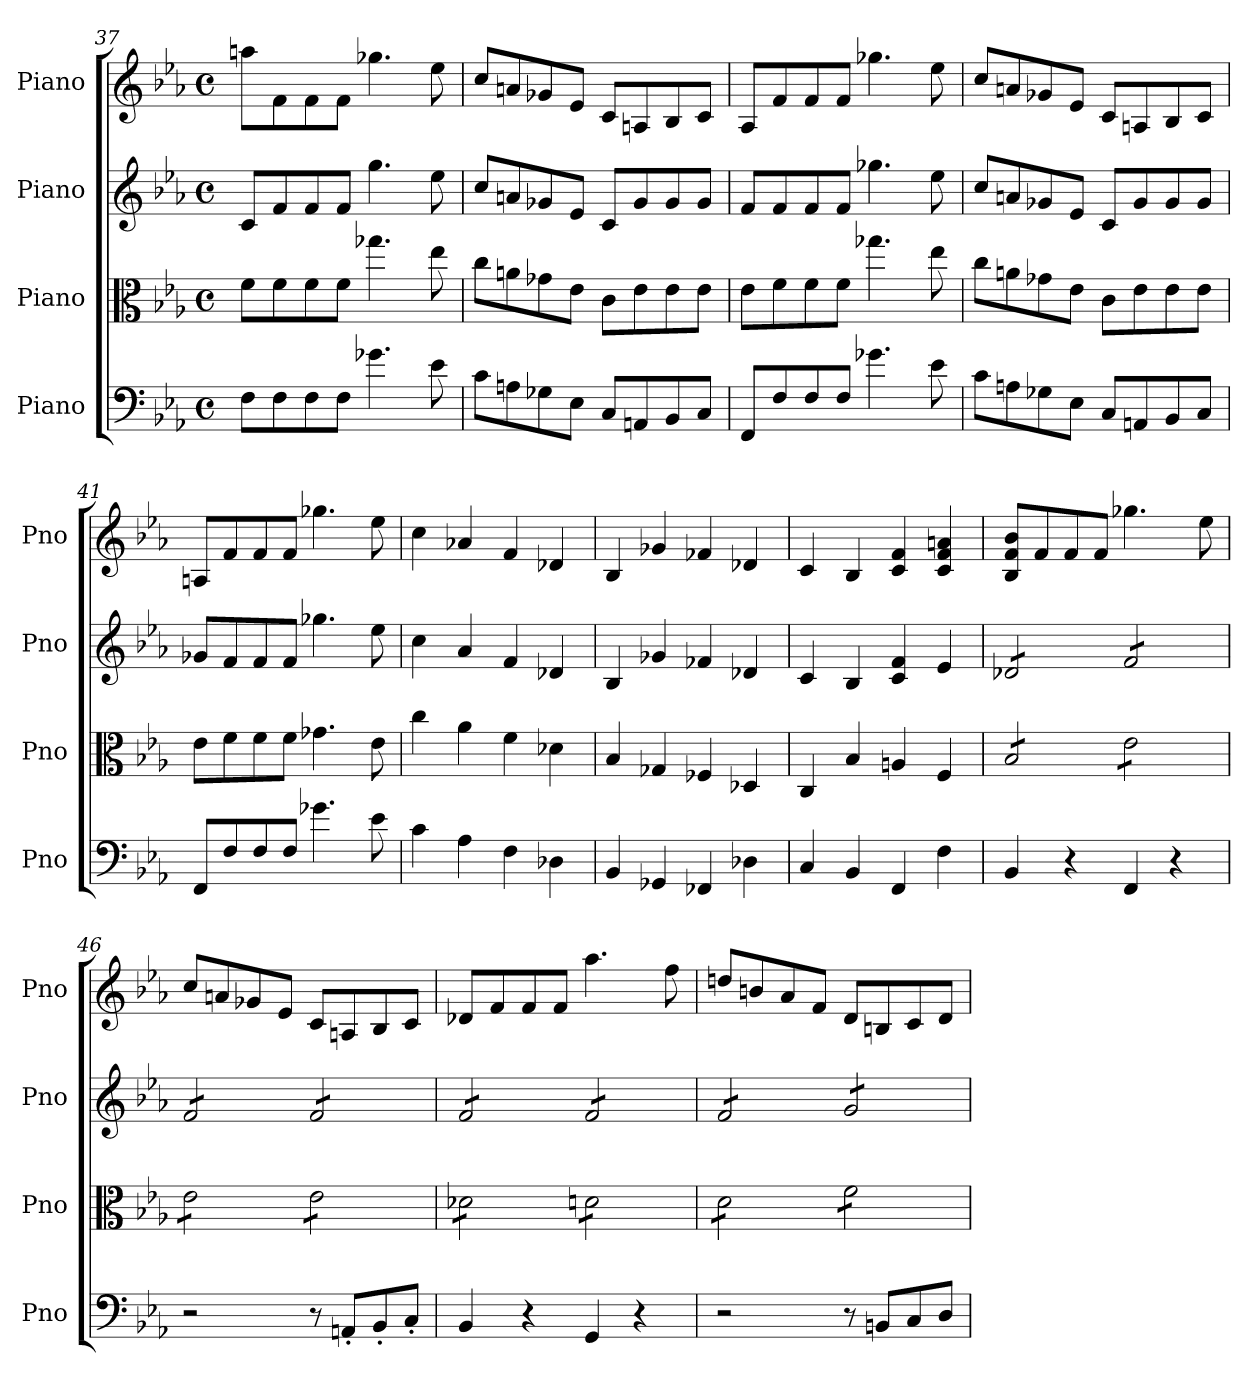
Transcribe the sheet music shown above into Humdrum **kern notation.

**kern	**kern	**kern	**kern
*part4	*part3	*part2	*part1
*staff4	*staff3	*staff2	*staff1
*I"Piano	*I"Piano	*I"Piano	*I"Piano
*I'Pno	*I'Pno	*I'Pno	*I'Pno
*clefF4	*clefC3	*clefG2	*clefG2
*k[b-e-a-]	*k[b-e-a-]	*k[b-e-a-]	*k[b-e-a-]
*M4/4	*M4/4	*M4/4	*M4/4
*met(c)	*met(c)	*met(c)	*met(c)
=37	=37	=37	=37
8F\L	8f\L	8c/L	8aan\L
8F\	8f\	8f/	8f\
8F\	8f\	8f/	8f\
8F\J	8f\J	8f/J	8f\J
4.g-X\	4.gg-X\	4.gg\	4.gg-X\
8e-\	8ee-\	8ee-\	8ee-\
=38	=38	=38	=38
8c\L	8cc\L	8cc/L	8cc/L
8An\	8an\	8an/	8an/
8G-X\	8g-X\	8g-X/	8g-X/
8E-\J	8e-\J	8e-/J	8e-/J
8C/L	8c\L	8c/L	8c/L
8AAn/	8e-\	8g-/	8An/
8BB-/	8e-\	8g-/	8B-/
8C/J	8e-\J	8g-/J	8c/J
=39	=39	=39	=39
8FF/L	8e-\L	8f/L	8A-/L
8F/	8f\	8f/	8f/
8F/	8f\	8f/	8f/
8F/J	8f\J	8f/J	8f/J
4.g-X\	4.gg-X\	4.gg-X\	4.gg-X\
8e-\	8ee-\	8ee-\	8ee-\
=40	=40	=40	=40
8c\L	8cc\L	8cc/L	8cc/L
8An\	8an\	8an/	8an/
8G-X\	8g-X\	8g-X/	8g-X/
8E-\J	8e-\J	8e-/J	8e-/J
8C/L	8c\L	8c/L	8c/L
8AAn/	8e-\	8g-/	8An/
8BB-/	8e-\	8g-/	8B-/
8C/J	8e-\J	8g-/J	8c/J
=41	=41	=41	=41
8FF/L	8e-\L	8g-X/L	8An/L
8F/	8f\	8f/	8f/
8F/	8f\	8f/	8f/
8F/J	8f\J	8f/J	8f/J
4.g-X\	4.g-X\	4.gg-X\	4.gg-X\
8e-\	8e-\	8ee-\	8ee-\
=42	=42	=42	=42
4c\	4cc\	4cc\	4cc\
4A-\	4a-\	4a-/	4a-X/
4F\	4f\	4f/	4f/
4D-X\	4d-X\	4d-X/	4d-X/
=43	=43	=43	=43
4BB-/	4B-/	4B-/	4B-/
4GG-X/	4G-X/	4g-X/	4g-X/
4FF-X/	4F-X/	4f-X/	4f-X/
4D-X\	4D-X/	4d-X/	4d-X/
=44	=44	=44	=44
4C/	4C/	4c/	4c/
4BB-/	4B-/	4B-/	4B-/
4FF/	4An/	4c/ 4f/	4c/ 4f/
4F\	4F/	4e-/	4c/ 4f/ 4an/
!!LO:LB:g=z
=45	=45	=45	=45
*	*tremolo	*	*
*	*	*tremolo	*
4BB-/	8B-/L	8d-X/L	8B-/ 8f/ 8b-/L
.	8B-/	8d-X/	8f/
4r	8B-/	8d-X/	8f/
.	8B-/J	8d-X/J	8f/J
4FF/	8e-\L	8f/L	4.gg-X\
.	8e-\	8f/	.
4r	8e-\	8f/	.
.	8e-\J	8f/J	8ee-\
=46	=46	=46	=46
2r	8e-\L	8f/L	8cc/L
.	8e-\	8f/	8an/
.	8e-\	8f/	8g-X/
.	8e-\J	8f/J	8e-/J
8r	8e-\L	8f/L	8c/L
8AAn'/L	8e-\	8f/	8An/
8BB-'/	8e-\	8f/	8B-/
8C'/J	8e-\J	8f/J	8c/J
=47	=47	=47	=47
4BB-/	8d-X\L	8f/L	8d-X/L
.	8d-X\	8f/	8f/
4r	8d-X\	8f/	8f/
.	8d-X\J	8f/J	8f/J
4GG/	8dn\L	8f/L	4.aa-\
.	8dn\	8f/	.
4r	8dn\	8f/	.
.	8dn\J	8f/J	8ff\
=48	=48	=48	=48
2r	8d\L	8f/L	8ddn/L
.	8d\	8f/	8bn/
.	8d\	8f/	8a-/
.	8d\J	8f/J	8f/J
8r	8f\L	8g/L	8d/L
8BBn/L	8f\	8g/	8Bn/
8C/	8f\	8g/	8c/
8D/J	8f\J	8g/J	8d/J
*	*	*Xtremolo	*
*	*Xtremolo	*	*
=	=	=	=
*-	*-	*-	*-
